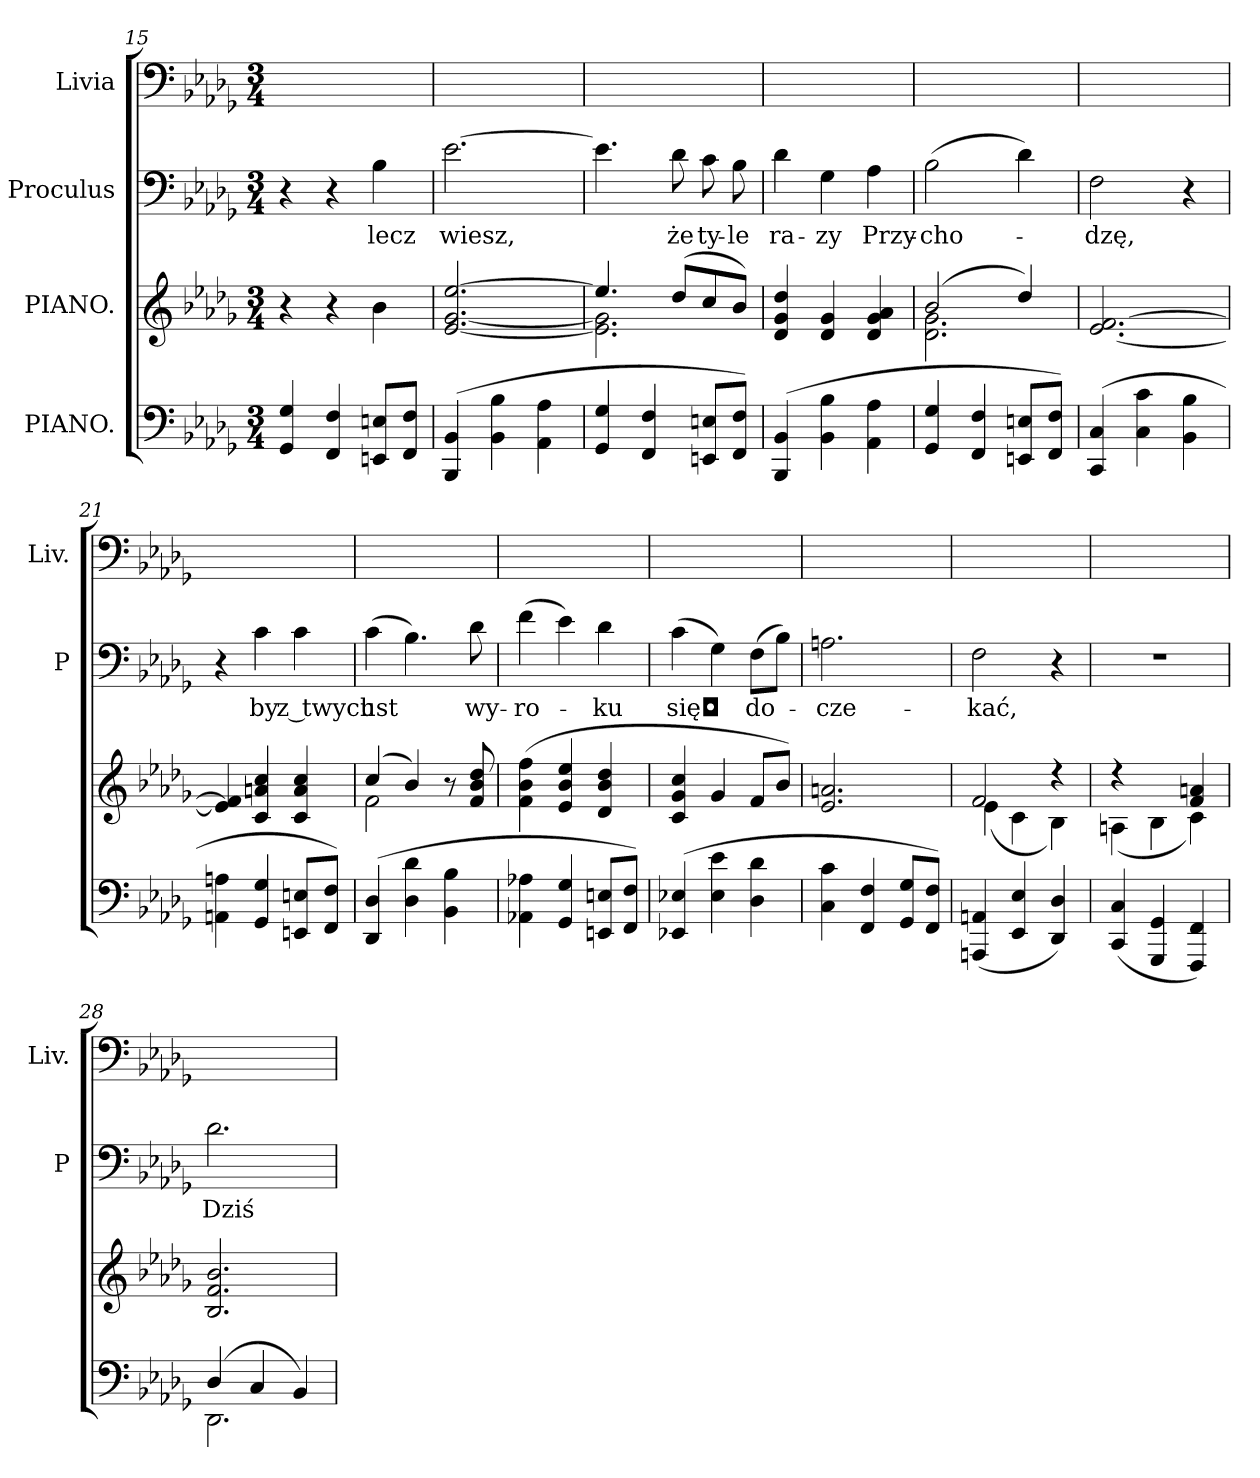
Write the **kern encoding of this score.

**kern	**kern	**kern	**text	**kern
*part4	*part3	*part2	*part2	*part1
*staff4	*staff3	*staff2	*staff2	*staff1
*I"PIANO.	*I"PIANO.	*I"Proculus	*	*I"Livia
*	*	*I'P	*	*I'Liv.
*clefF4	*clefG2	*clefF4	*	*clefF4
*k[b-e-a-d-g-]	*k[b-e-a-d-g-]	*k[b-e-a-d-g-]	*	*k[b-e-a-d-g-]
*b-:	*b-:	*b-:	*	*b-:
*M3/4	*M3/4	*M3/4	*	*M3/4
=15	=15	=15	=15	=15
4GG-/ 4G-/	4r	4r	.	2.ryy
4FF/ 4F/	4r	4r	.	.
8EEn/ 8En/L	4b-\	4B-\	lecz	.
8FF/ 8F/J	.	.	.	.
=16	=16	=16	=16	=16
(4BBB-/ 4BB-/	[2.e-/ [2.g-/ [2.ee-/	[2.e-\	wiesz,	2.ryy
4BB-\ 4B-\	.	.	.	.
4AA-\ 4A-\	.	.	.	.
=17	=17	=17	=17	=17
*	*^	*	*	*
4GG-/ 4G-/	4.ee-/]	2.e-]\ 2.g-]\	4.e-\]	.	2.ryy
4FF/ 4F/	.	.	.	.	.
.	(8dd-/L	.	8d-\	że	.
8EEn/ 8En/L	8cc/	.	8c\	ty-	.
8FF/ 8F/J)	8b-/J)	.	8B-\	-le	.
*	*v	*v	*	*	*
=18	=18	=18	=18	=18
(4BBB-/ 4BB-/	4d-/ 4g-/ 4dd-/	4d-\	ra-	2.ryy
4BB-\ 4B-\	4d-/ 4g-/	4G-\	-zy	.
4AA-\ 4A-\	4d-/ 4g-/ 4a-/	4A-\	Przy-	.
=19	=19	=19	=19	=19
*	*^	*	*	*
4GG-/ 4G-/	(2b-/	2.d-\ 2.g-\	(2B-\	-cho-	2.ryy
4FF/ 4F/	.	.	.	.	.
8EEn/ 8En/L	4dd-/)	.	4d-\)	.	.
8FF/ 8F/J)	.	.	.	.	.
*	*v	*v	*	*	*
=20	=20	=20	=20	=20
(4CC/ 4C/	[2.e-/ [2.f/	2F\	-dzę,	2.ryy
4C\ 4c\	.	.	.	.
4BB-\ 4B-\	.	4r	.	.
=21	=21	=21	=21	=21
4AAn\ 4An\	4e-]/ 4f]/	4r	.	2.ryy
4GG-/ 4G-/	4c/ 4an/ 4cc/	4c\	by	.
8EEn/ 8En/L	4c/ 4a/ 4cc/	4c\	z twych	.
8FF/ 8F/J)	.	.	.	.
=22	=22	=22	=22	=22
*	*^	*	*	*
(<4DD-/ 4D-/	(4cc/	2f\	(4c\	ust	2.ryy
4D-\ 4d-\	4b-/)	.	4.B-\)	.	.
4BB-\ 4B-\	8r	4ryy	.	.	.
.	8f/ 8b-/ 8dd-/	.	8d-\	wy-	.
*	*v	*v	*	*	*
=23	=23	=23	=23	=23
4AA-X\ 4A-X\	(<4f\ 4b-\ 4ff\	(4f\	-ro-	2.ryy
4GG-/ 4G-/	4e-/ 4b-/ 4ee-/	4e-\)	.	.
8EEn/ 8En/L	4d-/ 4b-/ 4dd-/	4d-\	-ku	.
8FF/ 8F/J)	.	.	.	.
=24	=24	=24	=24	=24
(<4EE-X/ 4E-X/	4c/ 4g-/ 4cc/	(4c\	się◘	2.ryy
4E-\ 4e-\	4g-/	4G-\)	.	.
4D-\ 4d-\	8f/L	(8F\L	do-	.
.	8b-/J)	8B-\J)	.	.
=25	=25	=25	=25	=25
4C\ 4c\	2.e-/ 2.an/	2.An\	-cze-	2.ryy
4FF/ 4F/	.	.	.	.
8GG-/ 8G-/L	.	.	.	.
8FF/ 8F/J)	.	.	.	.
=26	=26	=26	=26	=26
*	*^	*	*	*
(4AAAn/ 4AAn/	2f/	(4e-\	2F\	-kać,	2.ryy
4EE-/ 4E-/	.	4c\	.	.	.
4DD-/ 4D-/)	4r	4B-\)	4r	.	.
=27	=27	=27	=27	=27	=27
(4CC/ 4C/	4r	(4An\	2.r	.	2.ryy
4GGG-/ 4GG-/	4ryy	4B-\	.	.	.
4FFF/ 4FF/)	4f/ 4an/	4c\)	.	.	.
*	*v	*v	*	*	*
=28	=28	=28	=28	=28
*^	*	*	*	*
(4D-/	2.DD-\	2.B-/ 2.f/ 2.b-/	2.d-\	Dziś	2.ryy
4C/	.	.	.	.	.
4BB-/)	.	.	.	.	.
*v	*v	*	*	*	*
=	=	=	=	=
*-	*-	*-	*-	*-
